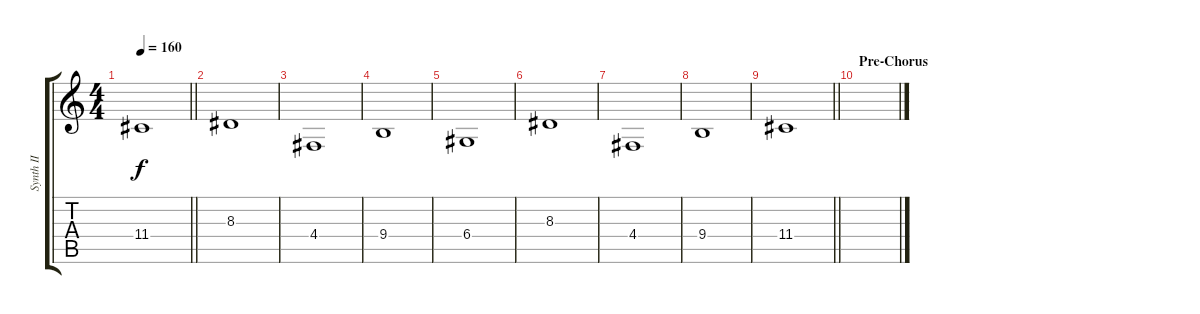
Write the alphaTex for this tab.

\track ("Synth II" "Synth II") {instrument vibraphone}
\staff {score tabs}
\tuning (E4 B3 G3 D3 A2 E2) {hide}
\ts (4 4)
\tempo 160
\clef g2
\barLineRight lightlight
\ks c
11.4.1{dy f} |
8.3.1 |
4.4.1 |
9.4.1 |
6.4.1 |
8.3.1 |
4.4.1 |
9.4.1 |
\barLineRight lightlight
11.4.1 |
\section ("" "Pre-Chorus")
